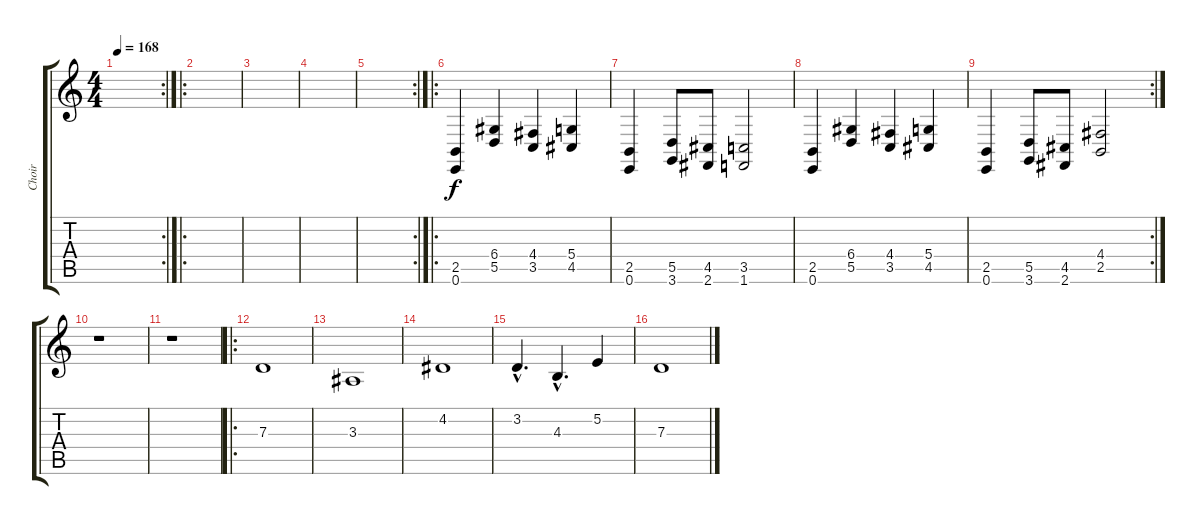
\track ("Choir" "Choir") {instrument choiraahs}
\staff {score tabs}
\tuning (E4 B3 G3 D3 A2 E2) {hide}
\rc 2
\ts (4 4)
\tempo 168
\clef g2
\ks c
|
\ro
|
|
|
\rc 2
|
\ro
(2.5 0.6).4 (6.4 5.5).4 (4.4 3.5).4 (5.4 4.5).4 |
(2.5 0.6).4 (5.5 3.6).8 (4.5 2.6).8 (3.5 1.6).2 |
(2.5 0.6).4 (6.4 5.5).4 (4.4 3.5).4 (5.4 4.5).4 |
\rc 2
(2.5 0.6).4 (5.5 3.6).8 (4.5 2.6).8 (4.4 2.5).2 |
r.1 |
r.1 |
\ro
7.3.1{dy f} |
3.3.1 |
4.2.1 |
3.2{hac}.4{d} 4.3{hac}.4{d} 5.2.4 |
7.3.1
